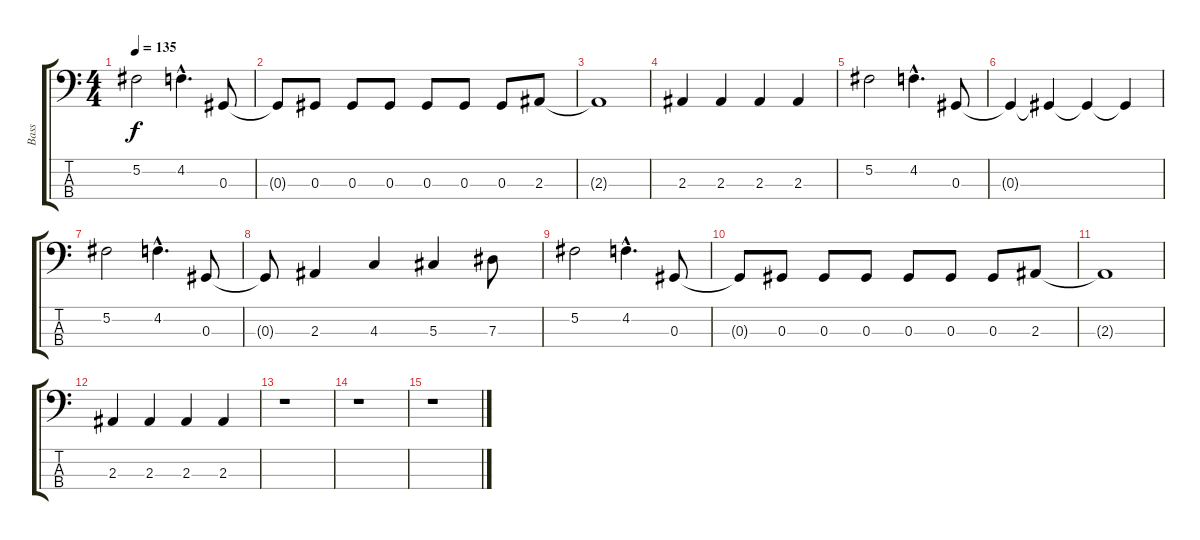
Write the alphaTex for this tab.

\track ("Bass" "Bass") {instrument electricbassfinger}
\staff {score tabs}
\tuning (Gb2 Db2 Ab1 Eb1) {hide}
\ts (4 4)
\tempo 135
\clef f4
\ks c
5.2.2{dy f} 4.2{hac}.4{d} 0.3.8 |
0.3{t}.8 0.3.8 0.3.8 0.3.8 0.3.8 0.3.8 0.3.8 2.3.8 |
2.3{t}.1 |
2.3.4 2.3.4 2.3.4 2.3.4 |
5.2.2 4.2{hac}.4{d} 0.3.8 |
0.3{t}.4 0.3{t}.4 0.3{t}.4 0.3{t}.4 |
5.2.2 4.2{hac}.4{d} 0.3.8 |
0.3{t}.8 2.3.4 4.3.4 5.3.4 7.3.8 |
5.2.2 4.2{hac}.4{d} 0.3.8 |
0.3{t}.8 0.3.8 0.3.8 0.3.8 0.3.8 0.3.8 0.3.8 2.3.8 |
2.3{t}.1 |
2.3.4 2.3.4 2.3.4 2.3.4 |
r.1 |
r.1 |
r.1
